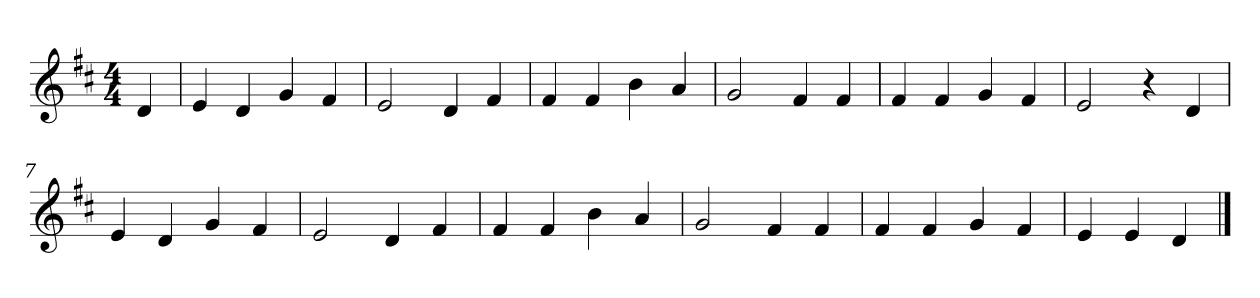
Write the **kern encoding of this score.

**kern
*part1
*staff1
*clefG2
*k[f#c#]
*M4/4
*MM74
=
4d
=1
4e
4d
4g
4f#
=2
2e
4d
4f#
=3
4f#
4f#
4b
4a
=4
2g
4f#
4f#
=5
4f#
4f#
4g
4f#
=6
2e
4r
4d
=7
4e
4d
4g
4f#
=8
2e
4d
4f#
=9
4f#
4f#
4b
4a
=10
2g
4f#
4f#
=11
4f#
4f#
4g
4f#
=12
4e
4e
4d
==
*-
